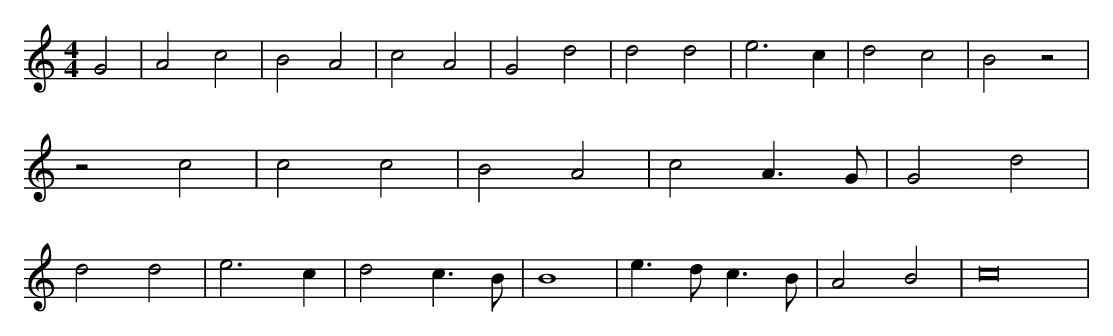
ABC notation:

X:1
M:4/4
L:1/8
K:C
G4 | A4 c4 | B4 A4 | c4 A4 | G4 d4 | d4 d4 | e6 c2 | d4 c4 | B4 z4 | z4 c4 | c4 c4 | B4 A4 | c4 A3 G | G4 d4 | d4 d4 | e6 c2 | d4 c3 B | B8 | e3 d c3 B | A4 B4 | c16 |
